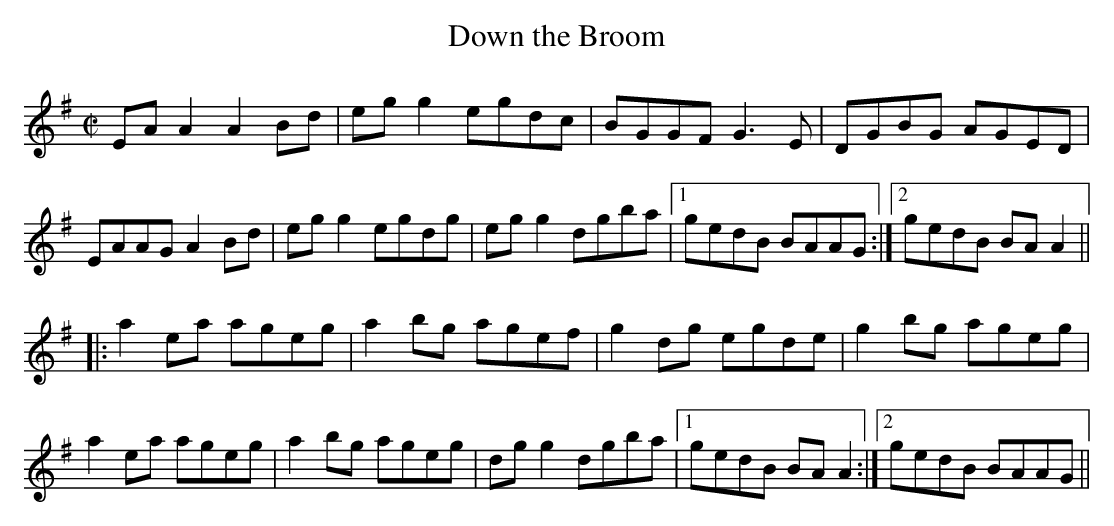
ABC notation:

X:1
T:Down the Broom
M:C|
K:Ador
EAA2 A2Bd|egg2 egdc|BGGF G3E|DGBG AGED|
EAAG A2Bd|egg2 egdg|egg2 dgba|1 gedB BAAG:|2 gedB BAA2||
|:a2ea ageg|a2bg agef|g2dg egde|g2bg ageg|
a2ea ageg|a2bg ageg|dgg2 dgba|1 gedB BAA2:|2 gedB BAAG||
